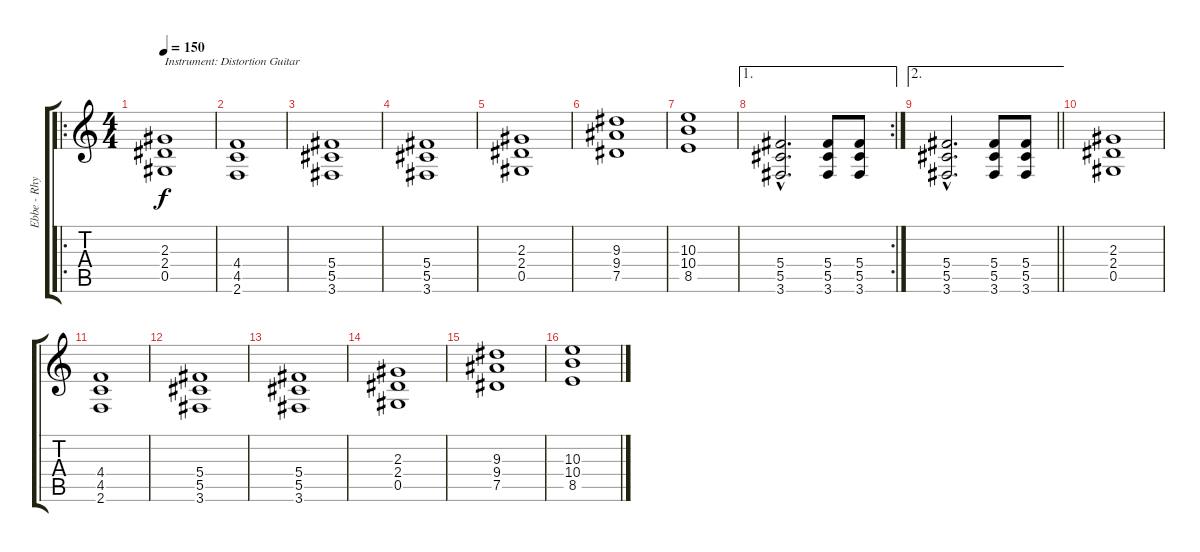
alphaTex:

\track ("Ebbe - Rhytm/Lead" "Ebbe - Rhy") {instrument overdrivenguitar}
\staff {score tabs}
\tuning (Eb4 Bb3 Gb3 Db3 Ab2 Eb2) {hide}
\ro
\ts (4 4)
\tempo 150
\clef g2
\ks c
(2.3 2.4 0.5).1{txt "Instrument: Distortion Guitar" dy f instrument distortionguitar} |
(4.4 4.5 2.6).1 |
(5.4 5.5 3.6).1 |
(5.4 5.5 3.6).1 |
(2.3 2.4 0.5).1 |
(9.3 9.4 7.5).1 |
(10.3 10.4 8.5).1 |
\ae 1
\rc 2
(5.4{hac} 5.5{hac} 3.6{hac}).2{d} (5.4 5.5 3.6).8 (5.4 5.5 3.6).8 |
\ae 2
\barLineRight lightlight
(5.4{hac} 5.5{hac} 3.6{hac}).2{d} (5.4 5.5 3.6).8 (5.4 5.5 3.6).8 |
(2.3 2.4 0.5).1 |
(4.4 4.5 2.6).1 |
(5.4 5.5 3.6).1 |
(5.4 5.5 3.6).1 |
(2.3 2.4 0.5).1 |
(9.3 9.4 7.5).1 |
(10.3 10.4 8.5).1
